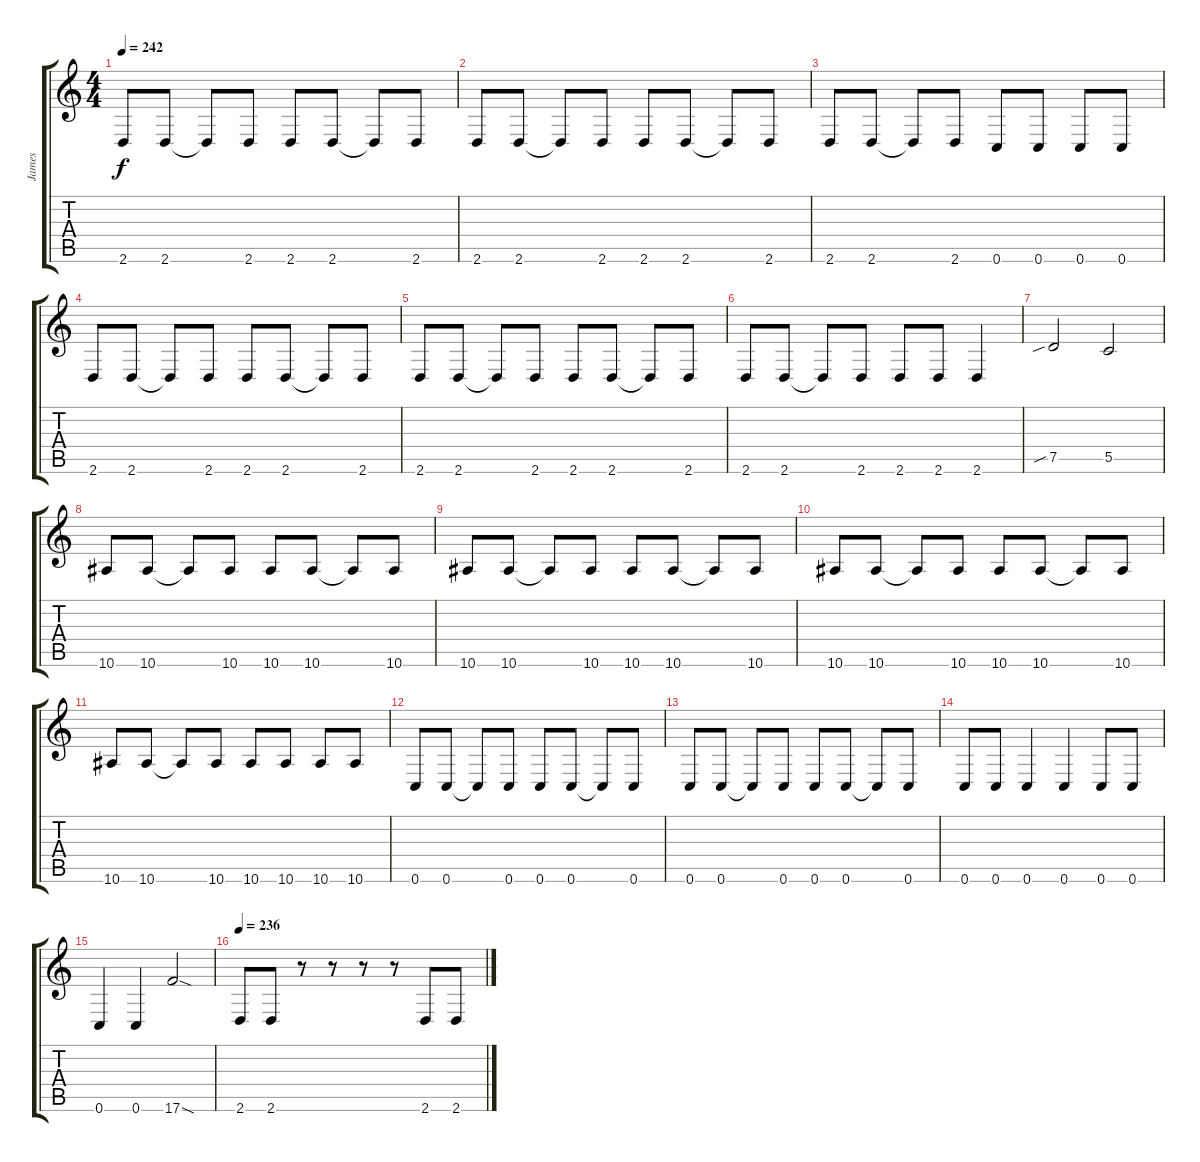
\track ("James" "James") {instrument electricbasspick}
\staff {score tabs}
\tuning (D4 A3 F3 C3 G2 C2) {hide}
\ts (4 4)
\tempo 242
\clef g2
\ks c
2.6.8{dy f} 2.6.8 2.6{t}.8 2.6.8 2.6.8 2.6.8 2.6{t}.8 2.6.8 |
2.6.8 2.6.8 2.6{t}.8 2.6.8 2.6.8 2.6.8 2.6{t}.8 2.6.8 |
2.6.8 2.6.8 2.6{t}.8 2.6.8 0.6.8 0.6.8 0.6.8 0.6.8 |
2.6.8 2.6.8 2.6{t}.8 2.6.8 2.6.8 2.6.8 2.6{t}.8 2.6.8 |
2.6.8 2.6.8 2.6{t}.8 2.6.8 2.6.8 2.6.8 2.6{t}.8 2.6.8 |
2.6.8 2.6.8 2.6{t}.8 2.6.8 2.6.8 2.6.8 2.6.4 |
7.5{sib}.2 5.5.2 |
10.6.8 10.6.8 10.6{t}.8 10.6.8 10.6.8 10.6.8 10.6{t}.8 10.6.8 |
10.6.8 10.6.8 10.6{t}.8 10.6.8 10.6.8 10.6.8 10.6{t}.8 10.6.8 |
10.6.8 10.6.8 10.6{t}.8 10.6.8 10.6.8 10.6.8 10.6{t}.8 10.6.8 |
10.6.8 10.6.8 10.6{t}.8 10.6.8 10.6.8 10.6.8 10.6.8 10.6.8 |
0.6.8 0.6.8 0.6{t}.8 0.6.8 0.6.8 0.6.8 0.6{t}.8 0.6.8 |
0.6.8 0.6.8 0.6{t}.8 0.6.8 0.6.8 0.6.8 0.6{t}.8 0.6.8 |
0.6.8 0.6.8 0.6.4 0.6.4 0.6.8 0.6.8 |
0.6.4 0.6.4 17.6{sod}.2 |
\tempo 236
2.6.8 2.6.8 r.8 r.8 r.8 r.8 2.6.8 2.6.8
